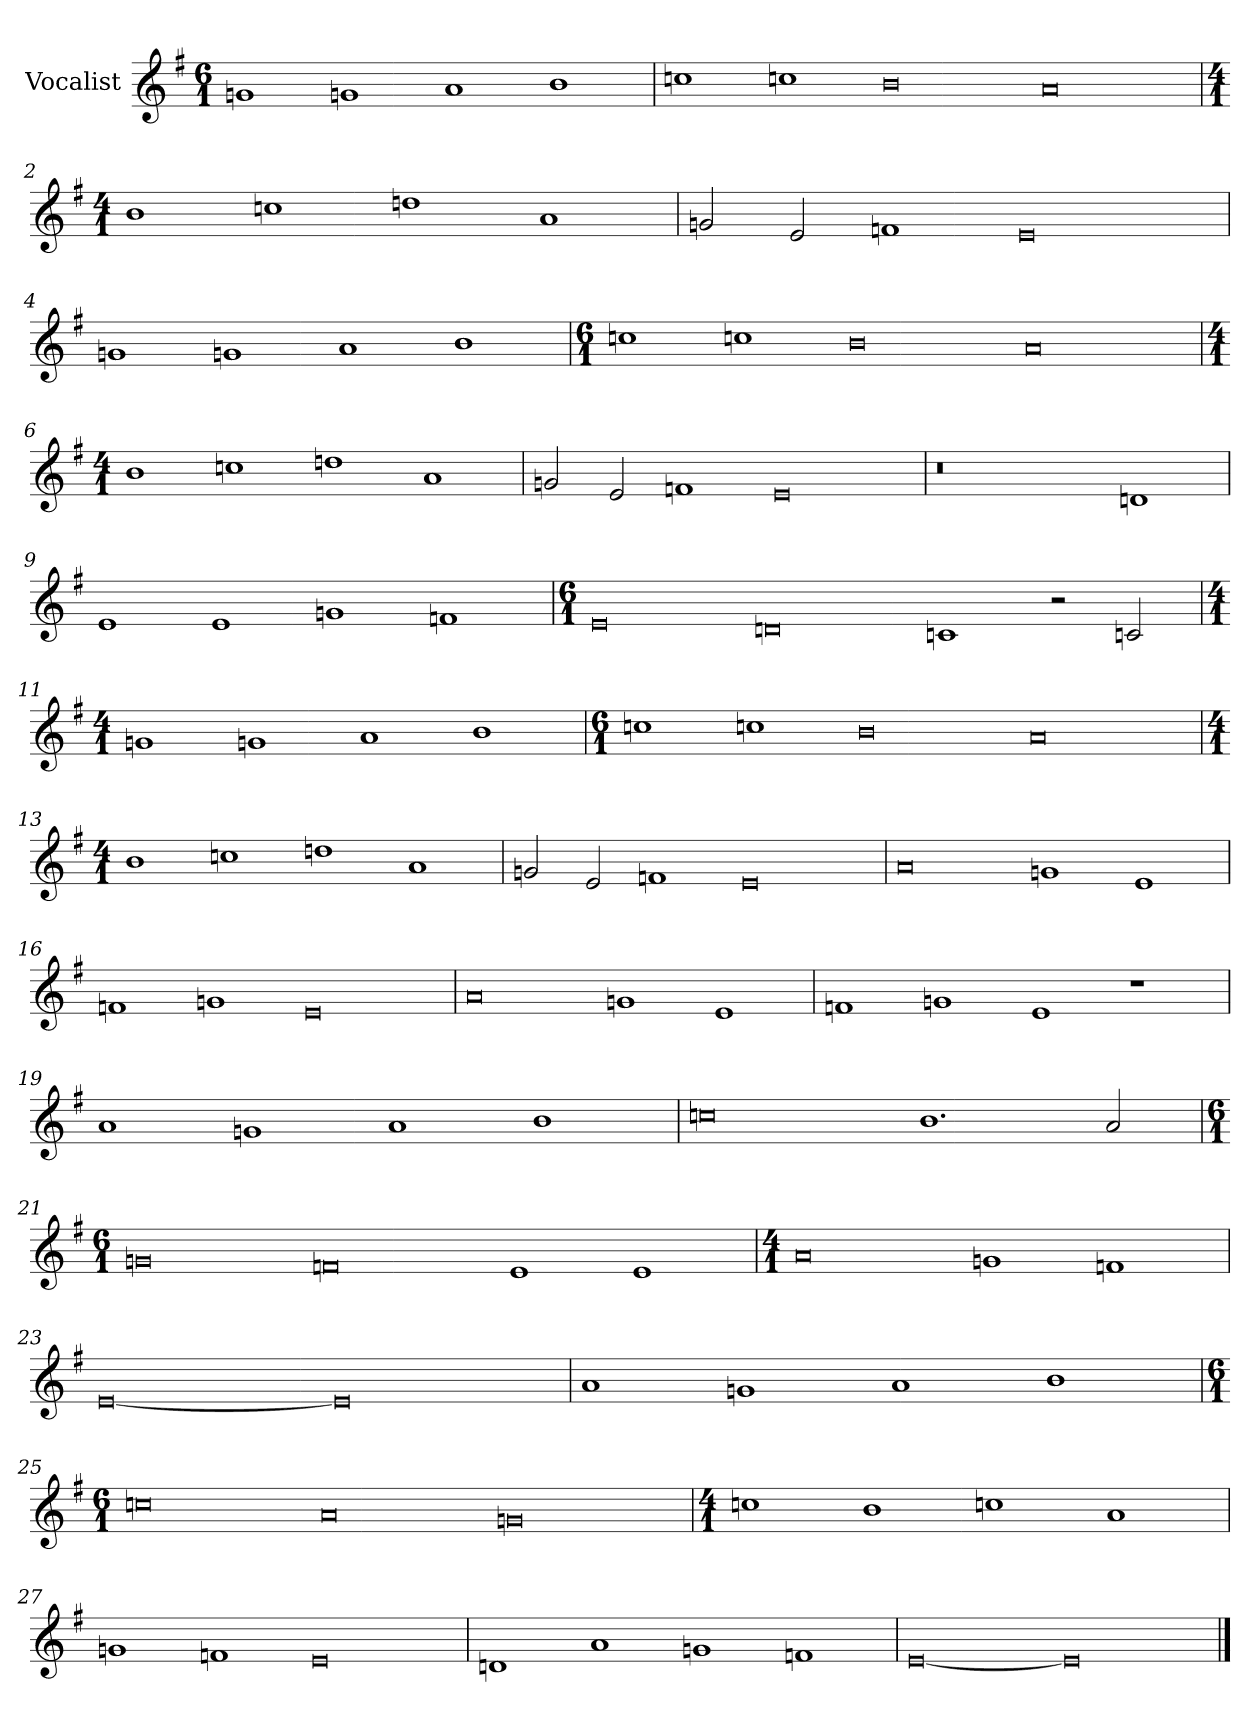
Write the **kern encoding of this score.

**kern
*part1
*staff1
*I"Vocalist
*k[f#]
*e:
*M6/1
=
1gn
1gn
1a
1b
=1
1ccn
1ccn
0b
0a
=2
*M4/1
1b
1ccn
1ddn
1a
=3
2gn
2e
1fn
0e
=4
1gn
1gn
1a
1b
=5
*M6/1
1ccn
1ccn
0b
0a
=6
*M4/1
1b
1ccn
1ddn
1a
=7
2gn
2e
1fn
0e
=8
0.r
1dn
=9
1e
1e
1gn
1fn
=10
*M6/1
0e
0dn
1cn
2r
2cn
=11
*M4/1
1gn
1gn
1a
1b
=12
*M6/1
1ccn
1ccn
0b
0a
=13
*M4/1
1b
1ccn
1ddn
1a
=14
2gn
2e
1fn
0e
=15
0a
1gn
1e
=16
1fn
1gn
0e
=17
0a
1gn
1e
=18
1fn
1gn
1e
1r
=19
1a
1gn
1a
1b
=20
0ccn
1.b
2a
=21
*M6/1
0gn
0fn
1e
1e
=22
*M4/1
0a
1gn
1fn
=23
[0e
0e]
=24
1a
1gn
1a
1b
=25
*M6/1
0ccn
0a
0gn
=26
*M4/1
1ccn
1b
1ccn
1a
=27
1gn
1fn
0e
=28
1dn
1a
1gn
1fn
=29
[0e
0e]
==
*-
